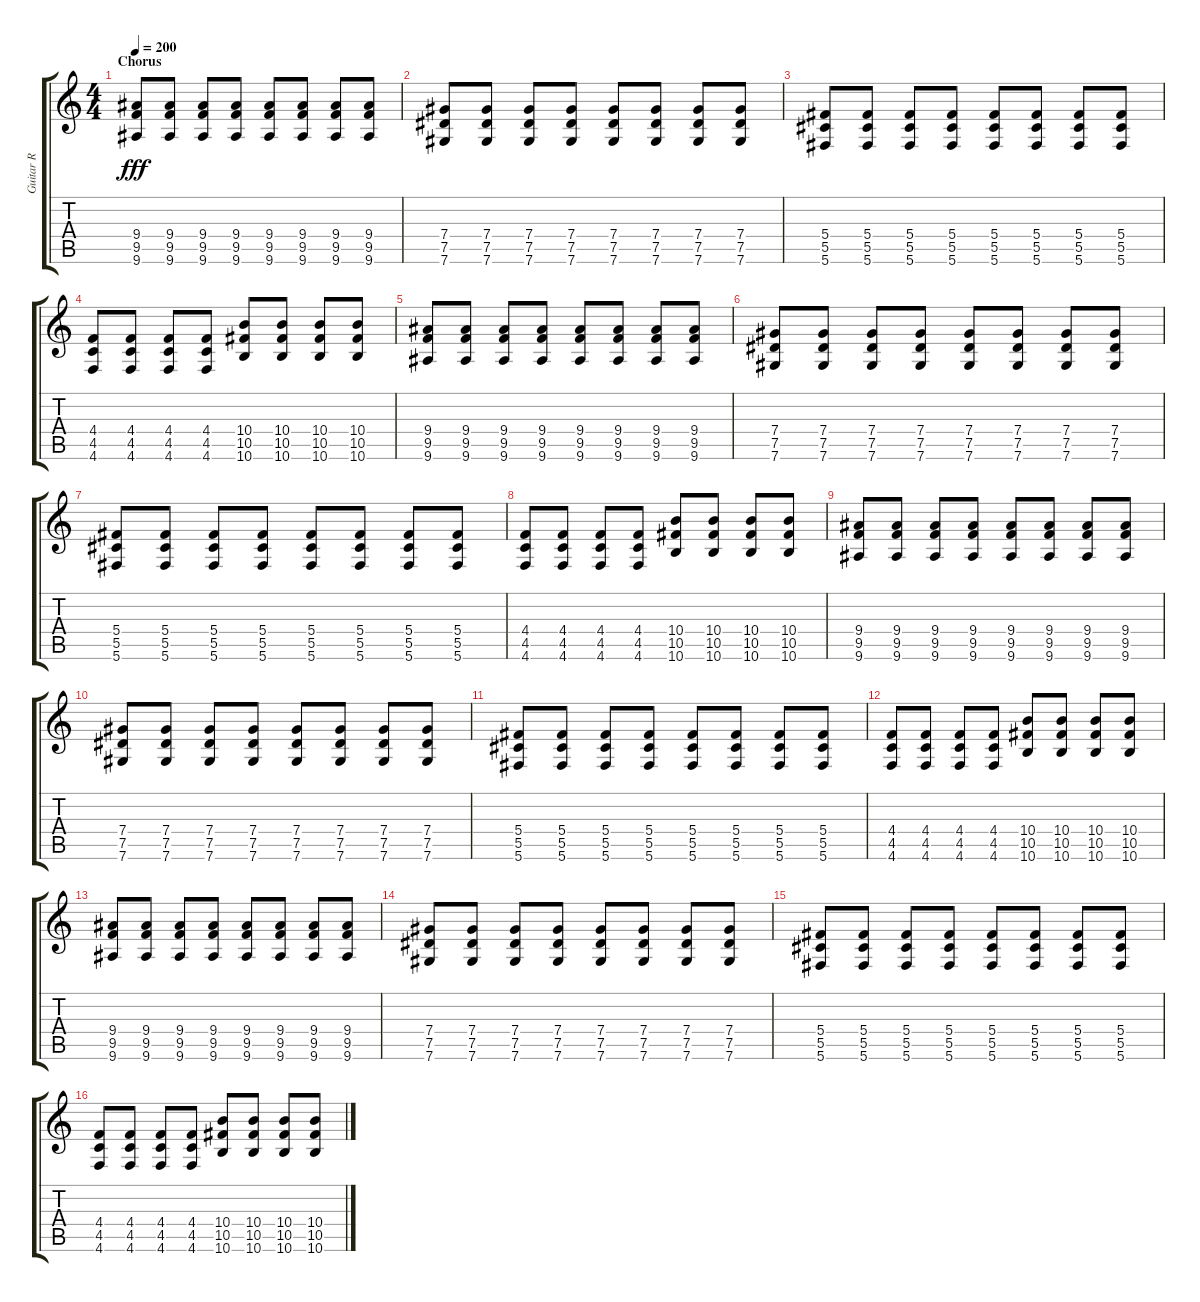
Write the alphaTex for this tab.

\track ("Guitar R" "Guitar R") {instrument overdrivenguitar}
\staff {score tabs}
\tuning (Eb4 Bb3 Gb3 Db3 Ab2 Db2) {hide}
\ts (4 4)
\section ("" "Chorus")
\tempo 200
\clef g2
\ks c
(9.4 9.5 9.6).8{dy fff} (9.4 9.5 9.6).8 (9.4 9.5 9.6).8 (9.4 9.5 9.6).8 (9.4 9.5 9.6).8 (9.4 9.5 9.6).8 (9.4 9.5 9.6).8 (9.4 9.5 9.6).8 |
(7.4 7.5 7.6).8 (7.4 7.5 7.6).8 (7.4 7.5 7.6).8 (7.4 7.5 7.6).8 (7.4 7.5 7.6).8 (7.4 7.5 7.6).8 (7.4 7.5 7.6).8 (7.4 7.5 7.6).8 |
(5.4 5.5 5.6).8 (5.4 5.5 5.6).8 (5.4 5.5 5.6).8 (5.4 5.5 5.6).8 (5.4 5.5 5.6).8 (5.4 5.5 5.6).8 (5.4 5.5 5.6).8 (5.4 5.5 5.6).8 |
(4.4 4.5 4.6).8 (4.4 4.5 4.6).8 (4.4 4.5 4.6).8 (4.4 4.5 4.6).8 (10.4 10.5 10.6).8 (10.4 10.5 10.6).8 (10.4 10.5 10.6).8 (10.4 10.5 10.6).8 |
(9.4 9.5 9.6).8 (9.4 9.5 9.6).8 (9.4 9.5 9.6).8 (9.4 9.5 9.6).8 (9.4 9.5 9.6).8 (9.4 9.5 9.6).8 (9.4 9.5 9.6).8 (9.4 9.5 9.6).8 |
(7.4 7.5 7.6).8 (7.4 7.5 7.6).8 (7.4 7.5 7.6).8 (7.4 7.5 7.6).8 (7.4 7.5 7.6).8 (7.4 7.5 7.6).8 (7.4 7.5 7.6).8 (7.4 7.5 7.6).8 |
(5.4 5.5 5.6).8 (5.4 5.5 5.6).8 (5.4 5.5 5.6).8 (5.4 5.5 5.6).8 (5.4 5.5 5.6).8 (5.4 5.5 5.6).8 (5.4 5.5 5.6).8 (5.4 5.5 5.6).8 |
(4.4 4.5 4.6).8 (4.4 4.5 4.6).8 (4.4 4.5 4.6).8 (4.4 4.5 4.6).8 (10.4 10.5 10.6).8 (10.4 10.5 10.6).8 (10.4 10.5 10.6).8 (10.4 10.5 10.6).8 |
(9.4 9.5 9.6).8 (9.4 9.5 9.6).8 (9.4 9.5 9.6).8 (9.4 9.5 9.6).8 (9.4 9.5 9.6).8 (9.4 9.5 9.6).8 (9.4 9.5 9.6).8 (9.4 9.5 9.6).8 |
(7.4 7.5 7.6).8 (7.4 7.5 7.6).8 (7.4 7.5 7.6).8 (7.4 7.5 7.6).8 (7.4 7.5 7.6).8 (7.4 7.5 7.6).8 (7.4 7.5 7.6).8 (7.4 7.5 7.6).8 |
(5.4 5.5 5.6).8 (5.4 5.5 5.6).8 (5.4 5.5 5.6).8 (5.4 5.5 5.6).8 (5.4 5.5 5.6).8 (5.4 5.5 5.6).8 (5.4 5.5 5.6).8 (5.4 5.5 5.6).8 |
(4.4 4.5 4.6).8 (4.4 4.5 4.6).8 (4.4 4.5 4.6).8 (4.4 4.5 4.6).8 (10.4 10.5 10.6).8 (10.4 10.5 10.6).8 (10.4 10.5 10.6).8 (10.4 10.5 10.6).8 |
(9.4 9.5 9.6).8 (9.4 9.5 9.6).8 (9.4 9.5 9.6).8 (9.4 9.5 9.6).8 (9.4 9.5 9.6).8 (9.4 9.5 9.6).8 (9.4 9.5 9.6).8 (9.4 9.5 9.6).8 |
(7.4 7.5 7.6).8 (7.4 7.5 7.6).8 (7.4 7.5 7.6).8 (7.4 7.5 7.6).8 (7.4 7.5 7.6).8 (7.4 7.5 7.6).8 (7.4 7.5 7.6).8 (7.4 7.5 7.6).8 |
(5.4 5.5 5.6).8 (5.4 5.5 5.6).8 (5.4 5.5 5.6).8 (5.4 5.5 5.6).8 (5.4 5.5 5.6).8 (5.4 5.5 5.6).8 (5.4 5.5 5.6).8 (5.4 5.5 5.6).8 |
(4.4 4.5 4.6).8 (4.4 4.5 4.6).8 (4.4 4.5 4.6).8 (4.4 4.5 4.6).8 (10.4 10.5 10.6).8 (10.4 10.5 10.6).8 (10.4 10.5 10.6).8 (10.4 10.5 10.6).8
